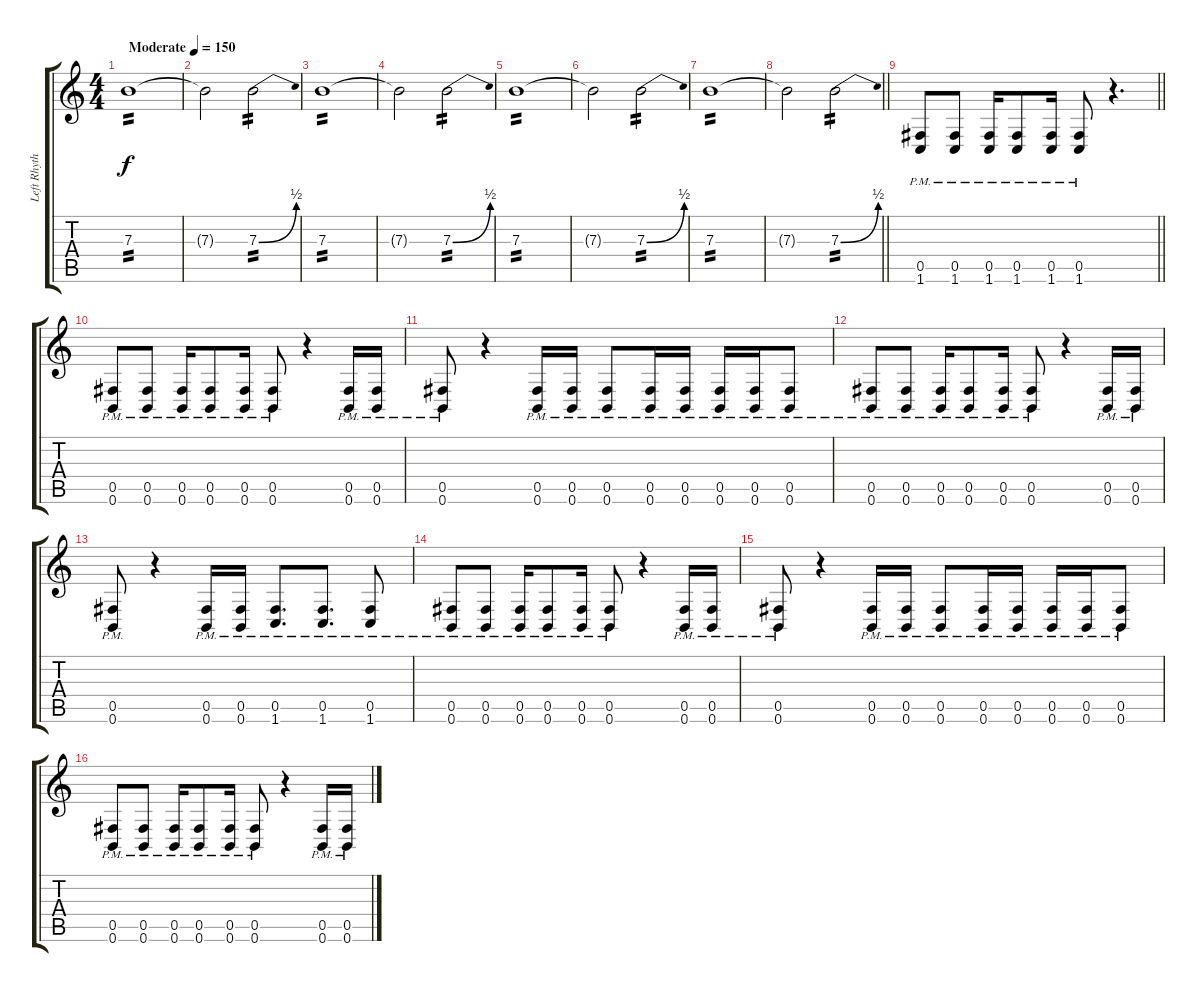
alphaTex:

\track ("Left Rhythm" "Left Rhyth") {instrument distortionguitar}
\staff {score tabs}
\tuning (Db4 Ab3 E3 B2 Gb2 B1) {hide}
\ts (4 4)
\section ("" "")
\tempo (150 "Moderate")
\clef g2
\ks c
7.3.1{tp 2 dy f instrument distortionguitar} |
7.3{t}.2 7.3{be (bend 0 0 60 2)}.2{tp 2} |
7.3.1{tp 2} |
7.3{t}.2 7.3{be (bend 0 0 60 2)}.2{tp 2} |
7.3.1{tp 2} |
7.3{t}.2 7.3{be (bend 0 0 60 2)}.2{tp 2} |
7.3.1{tp 2} |
\barLineRight lightlight
7.3{t}.2 7.3{be (bend 0 0 60 2)}.2{tp 2} |
\section ("" "")
\barLineRight lightlight
(0.5{pm} 1.6{pm}).8 (0.5{pm} 1.6{pm}).8 (0.5{pm} 1.6{pm}).16 (0.5{pm} 1.6{pm}).8 (0.5{pm} 1.6{pm}).16 (0.5{pm} 1.6{pm}).8 r.4{d} |
\section ("" "")
(0.5{pm} 0.6{pm}).8 (0.5{pm} 0.6{pm}).8 (0.5{pm} 0.6{pm}).16 (0.5{pm} 0.6{pm}).8 (0.5{pm} 0.6{pm}).16 (0.5{pm} 0.6{pm}).8 r.4 (0.5{pm} 0.6{pm}).16 (0.5{pm} 0.6{pm}).16 |
(0.5{pm} 0.6{pm}).8 r.4 (0.5{pm} 0.6{pm}).16 (0.5{pm} 0.6{pm}).16 (0.5{pm} 0.6{pm}).8 (0.5{pm} 0.6{pm}).16 (0.5{pm} 0.6{pm}).16 (0.5{pm} 0.6{pm}).16 (0.5{pm} 0.6{pm}).16 (0.5{pm} 0.6{pm}).8 |
(0.5{pm} 0.6{pm}).8 (0.5{pm} 0.6{pm}).8 (0.5{pm} 0.6{pm}).16 (0.5{pm} 0.6{pm}).8 (0.5{pm} 0.6{pm}).16 (0.5{pm} 0.6{pm}).8 r.4 (0.5{pm} 0.6{pm}).16 (0.5{pm} 0.6{pm}).16 |
(0.5{pm} 0.6{pm}).8 r.4 (0.5{pm} 0.6{pm}).16 (0.5{pm} 0.6{pm}).16 (0.5{pm} 1.6{pm}).8{d} (0.5{pm} 1.6{pm}).8{d} (0.5{pm} 1.6{pm}).8 |
(0.5{pm} 0.6{pm}).8 (0.5{pm} 0.6{pm}).8 (0.5{pm} 0.6{pm}).16 (0.5{pm} 0.6{pm}).8 (0.5{pm} 0.6{pm}).16 (0.5{pm} 0.6{pm}).8 r.4 (0.5{pm} 0.6{pm}).16 (0.5{pm} 0.6{pm}).16 |
(0.5{pm} 0.6{pm}).8 r.4 (0.5{pm} 0.6{pm}).16 (0.5{pm} 0.6{pm}).16 (0.5{pm} 0.6{pm}).8 (0.5{pm} 0.6{pm}).16 (0.5{pm} 0.6{pm}).16 (0.5{pm} 0.6{pm}).16 (0.5{pm} 0.6{pm}).16 (0.5{pm} 0.6{pm}).8 |
(0.5{pm} 0.6{pm}).8 (0.5{pm} 0.6{pm}).8 (0.5{pm} 0.6{pm}).16 (0.5{pm} 0.6{pm}).8 (0.5{pm} 0.6{pm}).16 (0.5{pm} 0.6{pm}).8 r.4 (0.5{pm} 0.6{pm}).16 (0.5{pm} 0.6{pm}).16
